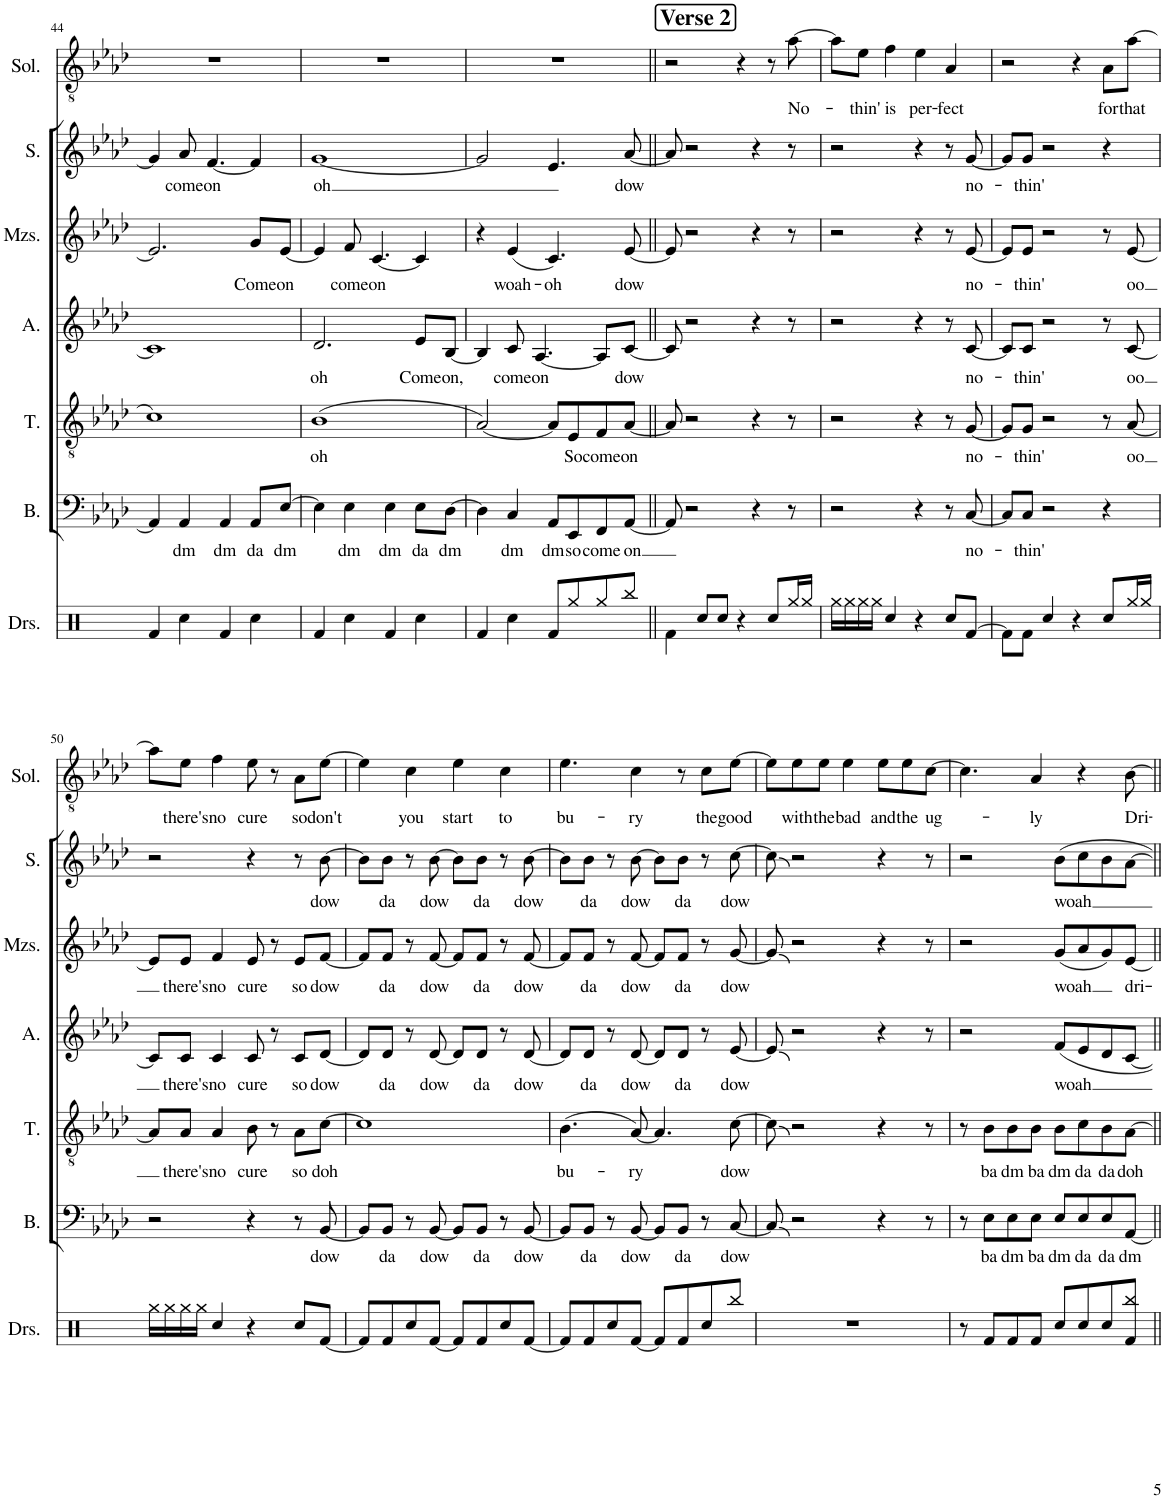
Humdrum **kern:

**kern	**text	**kern	**text	**kern	**text	**kern	**text	**kern	**text	**kern	**text
*part6	*part6	*part5	*part5	*part4	*part4	*part3	*part3	*part2	*part2	*part1	*part1
*staff6	*staff6	*staff5	*staff5	*staff4	*staff4	*staff3	*staff3	*staff2	*staff2	*staff1	*staff1
*I"Bass	*	*I"Tenor	*	*I"Alto	*	*I"Mezzo-soprano	*	*I"Soprano	*	*I"Solo	*
*I'B.	*	*I'T.	*	*I'A.	*	*I'Mzs.	*	*I'S.	*	*I'Sol.	*
!!LO:PB:g=z
*clefF4	*	*clefGv2	*	*clefG2	*	*clefG2	*	*clefG2	*	*clefGv2	*
*k[b-e-a-d-]	*	*k[b-e-a-d-]	*	*k[b-e-a-d-]	*	*k[b-e-a-d-]	*	*k[b-e-a-d-]	*	*k[b-e-a-d-]	*
*M4/4	*	*M4/4	*	*M4/4	*	*M4/4	*	*M4/4	*	*M4/4	*
=44	=44	=44	=44	=44	=44	=44	=44	=44	=44	=44	=44
4AA-/]	.	1c	.	1c]	.	2.e-/]	.	4g/]	.	1r	.
!	!LO:LY:b	!	!	!	!	!	!	!	!LO:LY:b	!	!
4AA-/	dm	.	.	.	.	.	.	8a-/	come	.	.
!	!	!	!	!	!	!	!	!	!LO:LY:b	!	!
.	.	.	.	.	.	.	.	[4.f/	on	.	.
!	!LO:LY:b	!	!	!	!	!	!	!	!	!	!
4AA-/	dm	.	.	.	.	.	.	.	.	.	.
!	!LO:LY:b	!	!	!	!	!	!LO:LY:b	!	!	!	!
8AA-/L	da	.	.	.	.	8g/L	Come	4f/]	.	.	.
!	!LO:LY:b	!	!	!	!	!	!LO:LY:b	!	!	!	!
[8E-/J	dm	.	.	.	.	[8e-/J	on	.	.	.	.
=45	=45	=45	=45	=45	=45	=45	=45	=45	=45	=45	=45
!	!	!	!LO:LY:b	!	!LO:LY:b	!	!	!	!LO:LY:b	!	!
4E-\]	.	(1B-	oh	2.d-/	oh	4e-/]	.	[1g	oh	1r	.
!	!LO:LY:b	!	!	!	!	!	!LO:LY:b	!	!	!	!
4E-\	dm	.	.	.	.	8f/	come	.	.	.	.
!	!	!	!	!	!	!	!LO:LY:b	!	!	!	!
.	.	.	.	.	.	[4.c/	on	.	.	.	.
!	!LO:LY:b	!	!	!	!	!	!	!	!	!	!
4E-\	dm	.	.	.	.	.	.	.	.	.	.
!	!LO:LY:b	!	!	!	!LO:LY:b	!	!	!	!	!	!
8E-\L	da	.	.	8e-/L	Come	4c/]	.	.	.	.	.
!	!LO:LY:b	!	!	!	!LO:LY:b	!	!	!	!	!	!
[8D-\J	dm	.	.	[8B-/J	on,	.	.	.	.	.	.
=46	=46	=46	=46	=46	=46	=46	=46	=46	=46	=46	=46
4D-\]	.	[2A-/)	.	4B-/]	.	4r	.	2g/]	.	1r	.
!	!LO:LY:b	!	!	!	!LO:LY:b	!	!LO:LY:b	!	!	!	!
4C/	dm	.	.	8c/	come	(4e-/	woah-	.	.	.	.
!	!	!	!	!	!LO:LY:b	!	!	!	!	!	!
.	.	.	.	[4.A-/	on	.	.	.	.	.	.
!	!LO:LY:b	!	!	!	!	!	!LO:LY:b	!	!	!	!
8AA-/L	dm	8A-/L]	.	.	.	4.c/)	-oh	4.e-/	.	.	.
!	!LO:LY:b	!	!LO:LY:b	!	!	!	!	!	!	!	!
8EE-/	so	8E-/	So	.	.	.	.	.	.	.	.
!	!LO:LY:b	!	!LO:LY:b	!	!	!	!	!	!	!	!
8FF/	come	8F/	come	8A-/L]	.	.	.	.	.	.	.
!	!LO:LY:b	!	!LO:LY:b	!	!LO:LY:b	!	!LO:LY:b	!	!LO:LY:b	!	!
[8AA-/J	on	[8A-/J	on	[8c/J	dow	[8e-/	dow	[8a-/	dow	.	.
=47||	=47||	=47||	=47||	=47||	=47||	=47||	=47||	=47||	=47||	=47||	=47||
!	!	!	!	!	!	!	!	!	!	!LO:TX:a:B:t=Verse 2	!
8AA-/]	.	8A-/]	.	8c/]	.	8e-/]	.	8a-/]	.	2r	.
2r	.	2r	.	2r	.	2r	.	2r	.	.	.
.	.	.	.	.	.	.	.	.	.	4r	.
4r	.	4r	.	4r	.	4r	.	4r	.	.	.
.	.	.	.	.	.	.	.	.	.	8r	.
!	!	!	!	!	!	!	!	!	!	!	!LO:LY:b
8r	.	8r	.	8r	.	8r	.	8r	.	[8a-\	No-
=48	=48	=48	=48	=48	=48	=48	=48	=48	=48	=48	=48
2r	.	2r	.	2r	.	2r	.	2r	.	8a-\L]	.
!	!	!	!	!	!	!	!	!	!	!	!LO:LY:b
.	.	.	.	.	.	.	.	.	.	8e-\J	-thin'
!	!	!	!	!	!	!	!	!	!	!	!LO:LY:b
.	.	.	.	.	.	.	.	.	.	4f\	is
!	!	!	!	!	!	!	!	!	!	!	!LO:LY:b
4r	.	4r	.	4r	.	4r	.	4r	.	4e-\	per-
!	!	!	!	!	!	!	!	!	!	!	!LO:LY:b
8r	.	8r	.	8r	.	8r	.	8r	.	4A-/	-fect
!	!LO:LY:b	!	!LO:LY:b	!	!LO:LY:b	!	!LO:LY:b	!	!LO:LY:b	!	!
[8C/	no-	[8G/	no-	[8c/	no-	[8e-/	no-	[8g/	no-	.	.
=49	=49	=49	=49	=49	=49	=49	=49	=49	=49	=49	=49
8C/L]	.	8G/L]	.	8c/L]	.	8e-/L]	.	8g/L]	.	2r	.
!	!LO:LY:b	!	!LO:LY:b	!	!LO:LY:b	!	!LO:LY:b	!	!LO:LY:b	!	!
8C/J	-thin'	8G/J	-thin'	8c/J	-thin'	8e-/J	-thin'	8g/J	-thin'	.	.
2r	.	2r	.	2r	.	2r	.	2r	.	.	.
.	.	.	.	.	.	.	.	.	.	4r	.
!	!	!	!	!	!	!	!	!	!	!	!LO:LY:b
4r	.	8r	.	8r	.	8r	.	4r	.	8A-\L	for
!	!	!	!LO:LY:b	!	!LO:LY:b	!	!LO:LY:b	!	!	!	!LO:LY:b
.	.	[8A-/	oo	[8c/	oo	[8e-/	oo	.	.	[8a-\J	that
!!LO:LB:g=z
=50	=50	=50	=50	=50	=50	=50	=50	=50	=50	=50	=50
2r	.	8A-/L]	.	8c/L]	.	8e-/L]	.	2r	.	8a-\L]	.
!	!	!	!LO:LY:b	!	!LO:LY:b	!	!LO:LY:b	!	!	!	!LO:LY:b
.	.	8A-/J	there's	8c/J	there's	8e-/J	there's	.	.	8e-\J	there's
!	!	!	!LO:LY:b	!	!LO:LY:b	!	!LO:LY:b	!	!	!	!LO:LY:b
.	.	4A-/	no	4c/	no	4f/	no	.	.	4f\	no
!	!	!	!LO:LY:b	!	!LO:LY:b	!	!LO:LY:b	!	!	!	!LO:LY:b
4r	.	8B-\	cure	8c/	cure	8e-/	cure	4r	.	8e-\	cure
.	.	8r	.	8r	.	8r	.	.	.	8r	.
!	!	!	!LO:LY:b	!	!LO:LY:b	!	!LO:LY:b	!	!	!	!LO:LY:b
8r	.	8A-\L	so	8c/L	so	8e-/L	so	8r	.	8A-\L	so
!	!LO:LY:b	!	!LO:LY:b	!	!LO:LY:b	!	!LO:LY:b	!	!LO:LY:b	!	!LO:LY:b
[8BB-/	dow	[8c\J	doh	[8d-/J	dow	[8f/J	dow	[8b-\	dow	[8e-\J	don't
=51	=51	=51	=51	=51	=51	=51	=51	=51	=51	=51	=51
8BB-/L]	.	1c]	.	8d-/L]	.	8f/L]	.	8b-\L]	.	4e-\]	.
!	!LO:LY:b	!	!	!	!LO:LY:b	!	!LO:LY:b	!	!LO:LY:b	!	!
8BB-/J	da	.	.	8d-/J	da	8f/J	da	8b-\J	da	.	.
!	!	!	!	!	!	!	!	!	!	!	!LO:LY:b
8r	.	.	.	8r	.	8r	.	8r	.	4c\	you
!	!LO:LY:b	!	!	!	!LO:LY:b	!	!LO:LY:b	!	!LO:LY:b	!	!
[8BB-/	dow	.	.	[8d-/	dow	[8f/	dow	[8b-\	dow	.	.
!	!	!	!	!	!	!	!	!	!	!	!LO:LY:b
8BB-/L]	.	.	.	8d-/L]	.	8f/L]	.	8b-\L]	.	4e-\	start
!	!LO:LY:b	!	!	!	!LO:LY:b	!	!LO:LY:b	!	!LO:LY:b	!	!
8BB-/J	da	.	.	8d-/J	da	8f/J	da	8b-\J	da	.	.
!	!	!	!	!	!	!	!	!	!	!	!LO:LY:b
8r	.	.	.	8r	.	8r	.	8r	.	4c\	to
!	!LO:LY:b	!	!	!	!LO:LY:b	!	!LO:LY:b	!	!LO:LY:b	!	!
[8BB-/	dow	.	.	[8d-/	dow	[8f/	dow	[8b-\	dow	.	.
=52	=52	=52	=52	=52	=52	=52	=52	=52	=52	=52	=52
!	!	!	!LO:LY:b	!	!	!	!	!	!	!	!LO:LY:b
8BB-/L]	.	(4.B-\	bu-	8d-/L]	.	8f/L]	.	8b-\L]	.	4.e-\	bu-
!	!LO:LY:b	!	!	!	!LO:LY:b	!	!LO:LY:b	!	!LO:LY:b	!	!
8BB-/J	da	.	.	8d-/J	da	8f/J	da	8b-\J	da	.	.
8r	.	.	.	8r	.	8r	.	8r	.	.	.
!	!LO:LY:b	!	!LO:LY:b	!	!LO:LY:b	!	!LO:LY:b	!	!LO:LY:b	!	!LO:LY:b
[8BB-/	dow	[8A-/)	-ry	[8d-/	dow	[8f/	dow	[8b-\	dow	4c\	-ry
8BB-/L]	.	4.A-/]	.	8d-/L]	.	8f/L]	.	8b-\L]	.	.	.
!	!LO:LY:b	!	!	!	!LO:LY:b	!	!LO:LY:b	!	!LO:LY:b	!	!
8BB-/J	da	.	.	8d-/J	da	8f/J	da	8b-\J	da	8r	.
!	!	!	!	!	!	!	!	!	!	!	!LO:LY:b
8r	.	.	.	8r	.	8r	.	8r	.	8c\L	the
!	!LO:LY:b	!	!LO:LY:b	!	!LO:LY:b	!	!LO:LY:b	!	!LO:LY:b	!	!LO:LY:b
[8C/	dow	[8c\	dow	[8e-/	dow	[8g/	dow	[8cc\	dow	[8e-\J	good
=53	=53	=53	=53	=53	=53	=53	=53	=53	=53	=53	=53
8C/]	.	8c\]	.	8e-/]	.	8g/]	.	8cc\]	.	8e-\L]	.
!	!	!	!	!	!	!	!	!	!	!	!LO:LY:b
2r	.	2r	.	2r	.	2r	.	2r	.	8e-\	with
!	!	!	!	!	!	!	!	!	!	!	!LO:LY:b
.	.	.	.	.	.	.	.	.	.	8e-\J	the
!	!	!	!	!	!	!	!	!	!	!	!LO:LY:b
.	.	.	.	.	.	.	.	.	.	4e-\	bad
!	!	!	!	!	!	!	!	!	!	!	!LO:LY:b
4r	.	4r	.	4r	.	4r	.	4r	.	8e-\L	and
!	!	!	!	!	!	!	!	!	!	!	!LO:LY:b
.	.	.	.	.	.	.	.	.	.	8e-\	the
!	!	!	!	!	!	!	!	!	!	!	!LO:LY:b
8r	.	8r	.	8r	.	8r	.	8r	.	[8c\J	ug-
=54	=54	=54	=54	=54	=54	=54	=54	=54	=54	=54	=54
8r	.	8r	.	2r	.	2r	.	2r	.	4.c\]	.
!	!LO:LY:b	!	!LO:LY:b	!	!	!	!	!	!	!	!
8E-\L	ba	8B-\L	ba	.	.	.	.	.	.	.	.
!	!LO:LY:b	!	!LO:LY:b	!	!	!	!	!	!	!	!
8E-\	dm	8B-\	dm	.	.	.	.	.	.	.	.
!	!LO:LY:b	!	!LO:LY:b	!	!	!	!	!	!	!	!LO:LY:b
8E-\J	ba	8B-\J	ba	.	.	.	.	.	.	4A-/	-ly
!	!LO:LY:b	!	!LO:LY:b	!	!LO:LY:b	!	!LO:LY:b	!	!LO:LY:b	!	!
8E-/L	dm	8B-\L	dm	8f/L	woah	(8g/L	woah	8b-\L	woah	.	.
!	!LO:LY:b	!	!LO:LY:b	!	!	!	!	!	!	!	!
8E-/	da	8c\	da	8e-/	.	8a-/	.	8cc\	.	4r	.
!	!LO:LY:b	!	!LO:LY:b	!	!	!	!	!	!	!	!
8E-/	da	8B-\	da	8d-/	.	8g/)	.	8b-\	.	.	.
!	!LO:LY:b	!	!LO:LY:b	!	!	!	!LO:LY:b	!	!	!	!LO:LY:b
[8AA-/J	dm	[8A-\J	doh	[8c/J	.	[8e-/J	dri-	[8a-\J	.	[8B-\	Dri-
=||	=||	=||	=||	=||	=||	=||	=||	=||	=||	=||	=||
*-	*-	*-	*-	*-	*-	*-	*-	*-	*-	*-	*-
